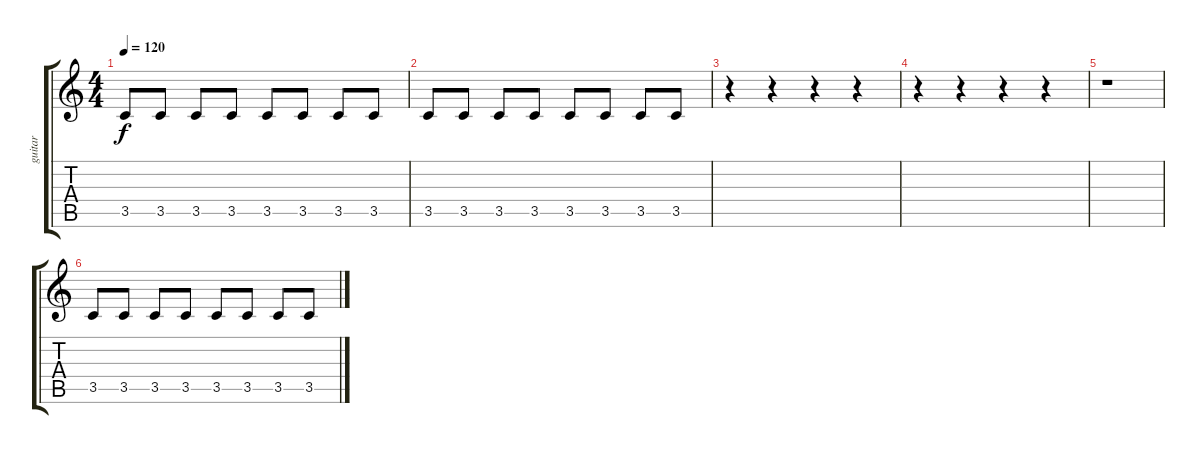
\track ("guitar" "guitar") {instrument acousticguitarsteel}
\staff {score tabs}
\tuning (E4 B3 G3 D3 A2 E2) {hide}
\ts (4 4)
\tempo 120
\clef g2
\ks c
3.5.8{dy f instrument acousticguitarsteel} 3.5.8 3.5.8 3.5.8 3.5.8 3.5.8 3.5.8 3.5.8 |
3.5.8 3.5.8 3.5.8 3.5.8 3.5.8 3.5.8 3.5.8 3.5.8 |
r.4 r.4 r.4 r.4 |
r.4 r.4 r.4 r.4 |
r.1 |
3.5.8 3.5.8 3.5.8 3.5.8 3.5.8 3.5.8 3.5.8 3.5.8
